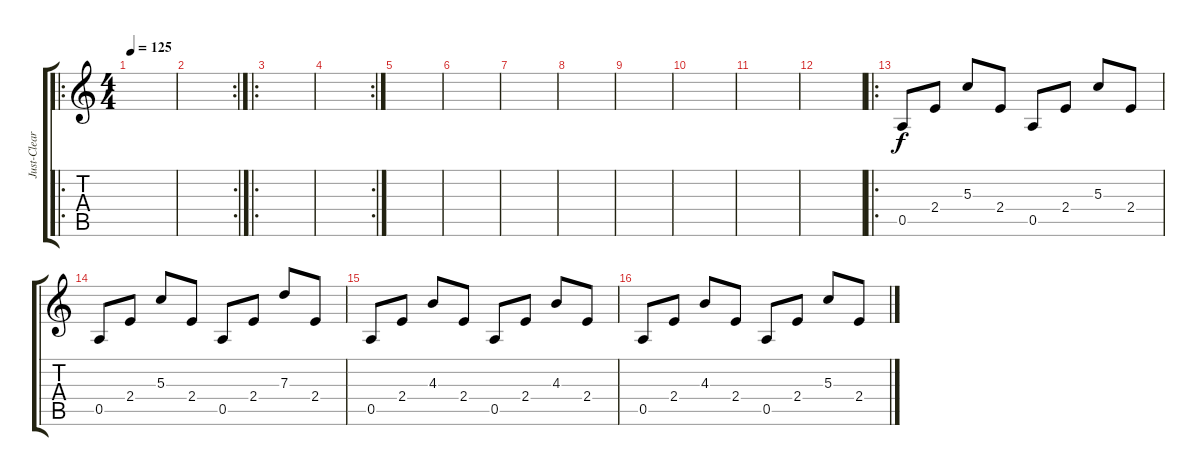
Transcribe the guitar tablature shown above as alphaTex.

\track ("Just-Clear" "Just-Clear") {instrument acousticguitarnylon}
\staff {score tabs}
\tuning (E4 B3 G3 D3 A2 E2) {hide}
\ro
\ts (4 4)
\tempo 125
\clef g2
\ks c
|
\rc 2
|
\ro
|
\rc 2
|
|
|
|
|
|
|
|
|
\ro
0.5.8 2.4.8 5.3.8 2.4.8 0.5.8 2.4.8 5.3.8 2.4.8 |
0.5.8 2.4.8 5.3.8 2.4.8 0.5.8 2.4.8 7.3.8 2.4.8 |
0.5.8 2.4.8 4.3.8 2.4.8 0.5.8 2.4.8 4.3.8 2.4.8 |
0.5.8 2.4.8 4.3.8 2.4.8 0.5.8 2.4.8 5.3.8 2.4.8
